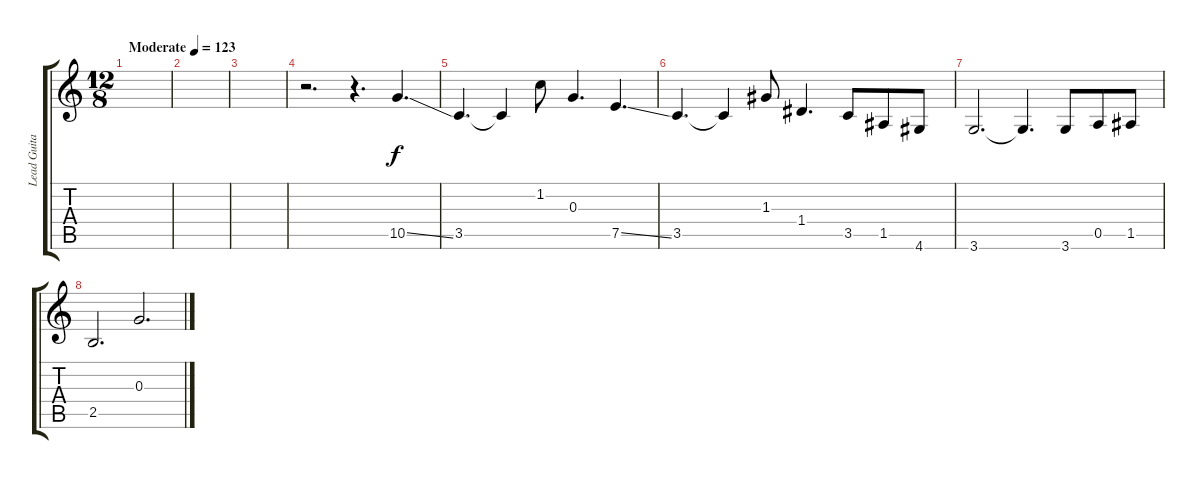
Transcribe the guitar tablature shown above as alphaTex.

\track ("Lead Guitar" "Lead Guita") {instrument distortionguitar}
\staff {score tabs}
\tuning (E4 B3 G3 D3 A2 E2) {hide}
\ts (12 8)
\tempo (123 "Moderate")
\clef g2
\ks c
|
|
|
r.2{d} r.4{d} 10.5{ss}.4{d} |
3.5.4{d} 3.5{t}.4 1.2.8 0.3.4{d} 7.5{ss}.4{d} |
3.5.4{d} 3.5{t}.4 1.3.8 1.4.4{d} 3.5.8 1.5.8 4.6.8 |
3.6.2{d} 3.6{t}.4{d} 3.6.8 0.5.8 1.5.8 |
2.5.2{d} 0.3.2{d}
